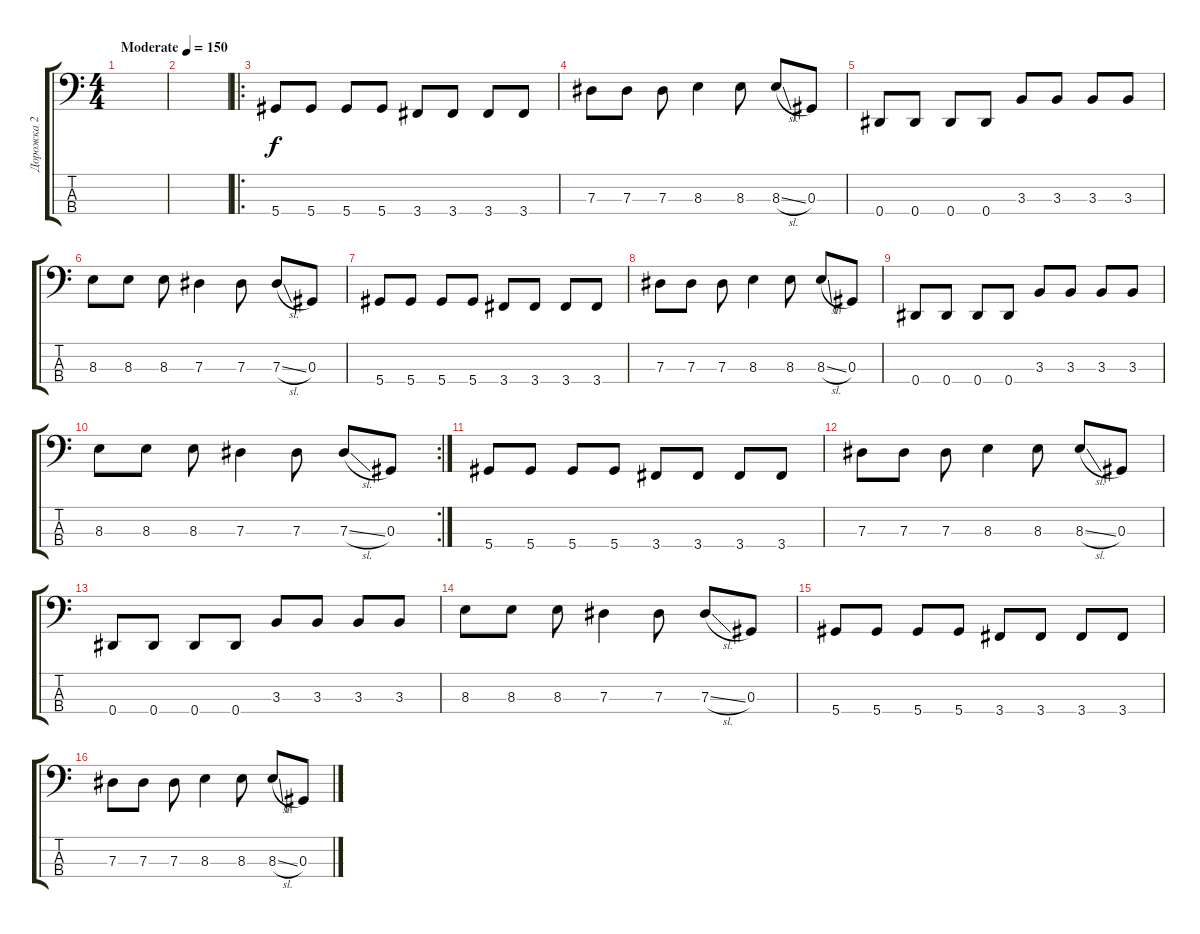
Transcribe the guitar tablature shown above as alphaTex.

\track ("Дорожка 2" "Дорожка 2") {instrument electricbassfinger}
\staff {score tabs}
\tuning (Gb2 Db2 Ab1 Eb1) {hide}
\ts (4 4)
\tempo (150 "Moderate")
\clef f4
\ks c
|
|
\ro
5.4.8 5.4.8 5.4.8 5.4.8 3.4.8 3.4.8 3.4.8 3.4.8 |
7.3.8 7.3.8 7.3.8 8.3.4 8.3.8 8.3{sl}.8 0.3.8 |
0.4.8 0.4.8 0.4.8 0.4.8 3.3.8 3.3.8 3.3.8 3.3.8 |
8.3.8 8.3.8 8.3.8 7.3.4 7.3.8 7.3{sl}.8 0.3.8 |
5.4.8 5.4.8 5.4.8 5.4.8 3.4.8 3.4.8 3.4.8 3.4.8 |
7.3.8 7.3.8 7.3.8 8.3.4 8.3.8 8.3{sl}.8 0.3.8 |
0.4.8 0.4.8 0.4.8 0.4.8 3.3.8 3.3.8 3.3.8 3.3.8 |
\rc 2
8.3.8 8.3.8 8.3.8 7.3.4 7.3.8 7.3{sl}.8 0.3.8 |
5.4.8 5.4.8 5.4.8 5.4.8 3.4.8 3.4.8 3.4.8 3.4.8 |
7.3.8 7.3.8 7.3.8 8.3.4 8.3.8 8.3{sl}.8 0.3.8 |
0.4.8 0.4.8 0.4.8 0.4.8 3.3.8 3.3.8 3.3.8 3.3.8 |
8.3.8 8.3.8 8.3.8 7.3.4 7.3.8 7.3{sl}.8 0.3.8 |
5.4.8 5.4.8 5.4.8 5.4.8 3.4.8 3.4.8 3.4.8 3.4.8 |
7.3.8 7.3.8 7.3.8 8.3.4 8.3.8 8.3{sl}.8 0.3.8
